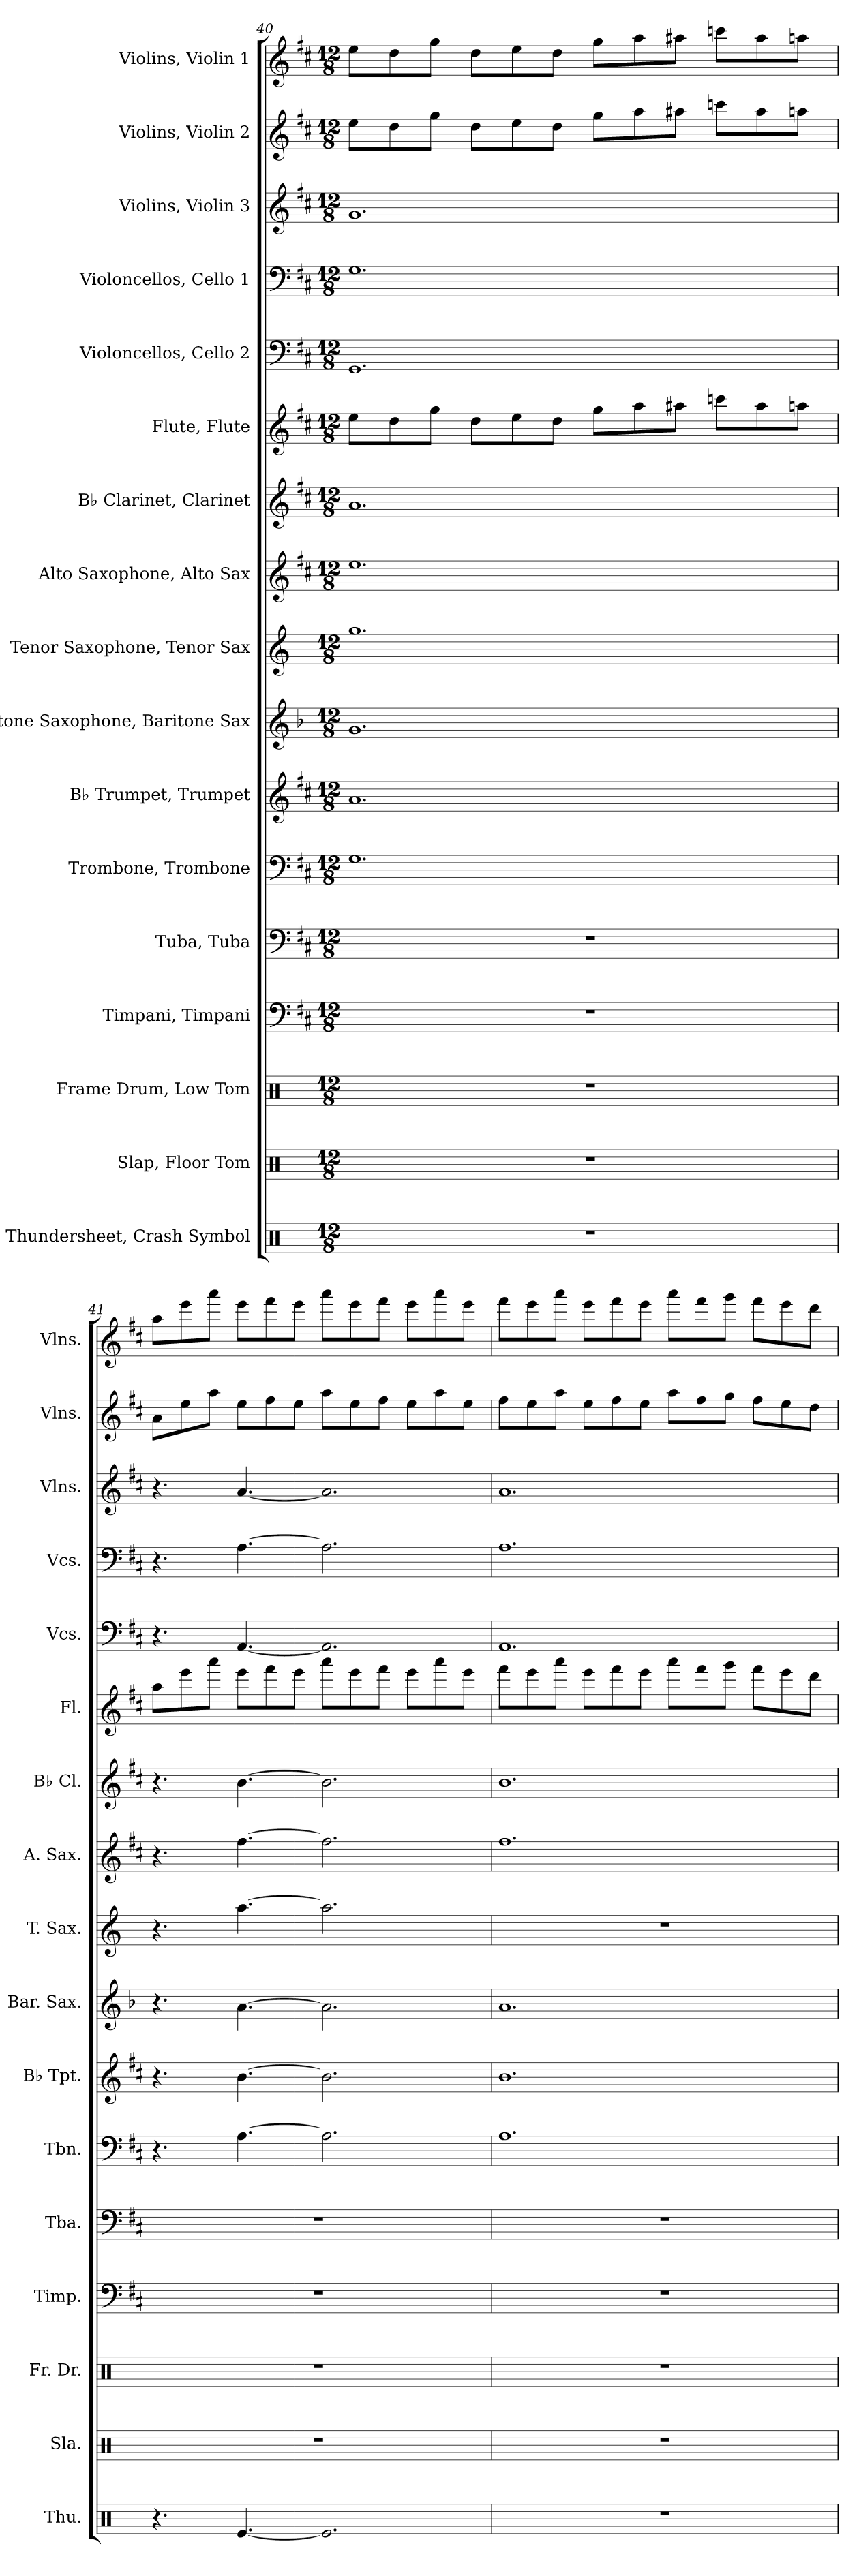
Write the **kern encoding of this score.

**kern	**kern	**kern	**kern	**kern	**kern	**kern	**kern	**kern	**kern	**kern	**kern	**kern	**kern	**kern	**kern	**kern
*part17	*part16	*part15	*part14	*part13	*part12	*part11	*part10	*part9	*part8	*part7	*part6	*part5	*part4	*part3	*part2	*part1
*staff17	*staff16	*staff15	*staff14	*staff13	*staff12	*staff11	*staff10	*staff9	*staff8	*staff7	*staff6	*staff5	*staff4	*staff3	*staff2	*staff1
*I"Thundersheet, Crash Symbol	*I"Slap, Floor Tom	*I"Frame Drum, Low Tom	*I"Timpani, Timpani	*I"Tuba, Tuba	*I"Trombone, Trombone	*I"B♭ Trumpet, Trumpet	*I"Baritone Saxophone, Baritone Sax	*I"Tenor Saxophone, Tenor Sax	*I"Alto Saxophone, Alto Sax	*I"B♭ Clarinet, Clarinet	*I"Flute, Flute	*I"Violoncellos, Cello 2	*I"Violoncellos, Cello 1	*I"Violins, Violin 3	*I"Violins, Violin 2	*I"Violins, Violin 1
*I'Thu.	*I'Sla.	*I'Fr. Dr.	*I'Timp.	*I'Tba.	*I'Tbn.	*I'B♭ Tpt.	*I'Bar. Sax.	*I'T. Sax.	*I'A. Sax.	*I'B♭ Cl.	*I'Fl.	*I'Vcs.	*I'Vcs.	*I'Vlns.	*I'Vlns.	*I'Vlns.
!!LO:PB:g=z
*clefX	*clefX	*clefX	*clefF4	*clefF4	*clefF4	*clefG2	*clefG2	*clefG2	*clefG2	*clefG2	*clefG2	*clefF4	*clefF4	*clefG2	*clefG2	*clefG2
*	*	*	*	*	*	*ITrd1c2	*ITrd12c21	*ITrd8c14	*ITrd5c9	*ITrd1c2	*	*	*	*	*	*
*k[]	*k[]	*k[]	*k[f#c#]	*k[f#c#]	*k[f#c#]	*k[]	*k[b-]	*k[]	*k[b-]	*k[]	*k[f#c#]	*k[f#c#]	*k[f#c#]	*k[f#c#]	*k[f#c#]	*k[f#c#]
*M12/8	*M12/8	*M12/8	*M12/8	*M12/8	*M12/8	*M12/8	*M12/8	*M12/8	*M12/8	*M12/8	*M12/8	*M12/8	*M12/8	*M12/8	*M12/8	*M12/8
=40	=40	=40	=40	=40	=40	=40	=40	=40	=40	=40	=40	=40	=40	=40	=40	=40
1.r	1.r	1.r	1.r	1.r	1.G	1.g	1.G	1.g	1.g	1.g	8ee\L	1.GG	1.G	1.g	8ee\L	8ee\L
.	.	.	.	.	.	.	.	.	.	.	8dd\	.	.	.	8dd\	8dd\
.	.	.	.	.	.	.	.	.	.	.	8gg\J	.	.	.	8gg\J	8gg\J
.	.	.	.	.	.	.	.	.	.	.	8dd\L	.	.	.	8dd\L	8dd\L
.	.	.	.	.	.	.	.	.	.	.	8ee\	.	.	.	8ee\	8ee\
.	.	.	.	.	.	.	.	.	.	.	8dd\J	.	.	.	8dd\J	8dd\J
.	.	.	.	.	.	.	.	.	.	.	8gg\L	.	.	.	8gg\L	8gg\L
.	.	.	.	.	.	.	.	.	.	.	8aa\	.	.	.	8aa\	8aa\
.	.	.	.	.	.	.	.	.	.	.	8aa#X\J	.	.	.	8aa#X\J	8aa#X\J
.	.	.	.	.	.	.	.	.	.	.	8cccn\L	.	.	.	8cccn\L	8cccn\L
.	.	.	.	.	.	.	.	.	.	.	8aa#\	.	.	.	8aa#\	8aa#\
.	.	.	.	.	.	.	.	.	.	.	8aan\J	.	.	.	8aan\J	8aan\J
=41	=41	=41	=41	=41	=41	=41	=41	=41	=41	=41	=41	=41	=41	=41	=41	=41
4.r	1.r	1.r	1.r	1.r	4.r	4.r	4.r	4.r	4.r	4.r	8aa\L	4.r	4.r	4.r	8a\L	8aa\L
.	.	.	.	.	.	.	.	.	.	.	8eee\	.	.	.	8ee\	8eee\
.	.	.	.	.	.	.	.	.	.	.	8aaa\J	.	.	.	8aa\J	8aaa\J
[4.Re/	.	.	.	.	[4.A\	[4.a\	[4.A\	[4.a\	[4.a\	[4.a\	8eee\L	[4.AA/	[4.A\	[4.a/	8ee\L	8eee\L
.	.	.	.	.	.	.	.	.	.	.	8fff#\	.	.	.	8ff#\	8fff#\
.	.	.	.	.	.	.	.	.	.	.	8eee\J	.	.	.	8ee\J	8eee\J
2.Re/]	.	.	.	.	2.A\]	2.a\]	2.A\]	2.a\]	2.a\]	2.a\]	8aaa\L	2.AA/]	2.A\]	2.a/]	8aa\L	8aaa\L
.	.	.	.	.	.	.	.	.	.	.	8eee\	.	.	.	8ee\	8eee\
.	.	.	.	.	.	.	.	.	.	.	8fff#\J	.	.	.	8ff#\J	8fff#\J
.	.	.	.	.	.	.	.	.	.	.	8eee\L	.	.	.	8ee\L	8eee\L
.	.	.	.	.	.	.	.	.	.	.	8aaa\	.	.	.	8aa\	8aaa\
.	.	.	.	.	.	.	.	.	.	.	8eee\J	.	.	.	8ee\J	8eee\J
!!LO:PB:g=z
=42	=42	=42	=42	=42	=42	=42	=42	=42	=42	=42	=42	=42	=42	=42	=42	=42
1.r	1.r	1.r	1.r	1.r	1.A	1.a	1.A	1.r	1.a	1.a	8fff#\L	1.AA	1.A	1.a	8ff#\L	8fff#\L
.	.	.	.	.	.	.	.	.	.	.	8eee\	.	.	.	8ee\	8eee\
.	.	.	.	.	.	.	.	.	.	.	8aaa\J	.	.	.	8aa\J	8aaa\J
.	.	.	.	.	.	.	.	.	.	.	8eee\L	.	.	.	8ee\L	8eee\L
.	.	.	.	.	.	.	.	.	.	.	8fff#\	.	.	.	8ff#\	8fff#\
.	.	.	.	.	.	.	.	.	.	.	8eee\J	.	.	.	8ee\J	8eee\J
.	.	.	.	.	.	.	.	.	.	.	8aaa\L	.	.	.	8aa\L	8aaa\L
.	.	.	.	.	.	.	.	.	.	.	8fff#\	.	.	.	8ff#\	8fff#\
.	.	.	.	.	.	.	.	.	.	.	8ggg\J	.	.	.	8gg\J	8ggg\J
.	.	.	.	.	.	.	.	.	.	.	8fff#\L	.	.	.	8ff#\L	8fff#\L
.	.	.	.	.	.	.	.	.	.	.	8eee\	.	.	.	8ee\	8eee\
.	.	.	.	.	.	.	.	.	.	.	8ddd\J	.	.	.	8dd\J	8ddd\J
=	=	=	=	=	=	=	=	=	=	=	=	=	=	=	=	=
*-	*-	*-	*-	*-	*-	*-	*-	*-	*-	*-	*-	*-	*-	*-	*-	*-
